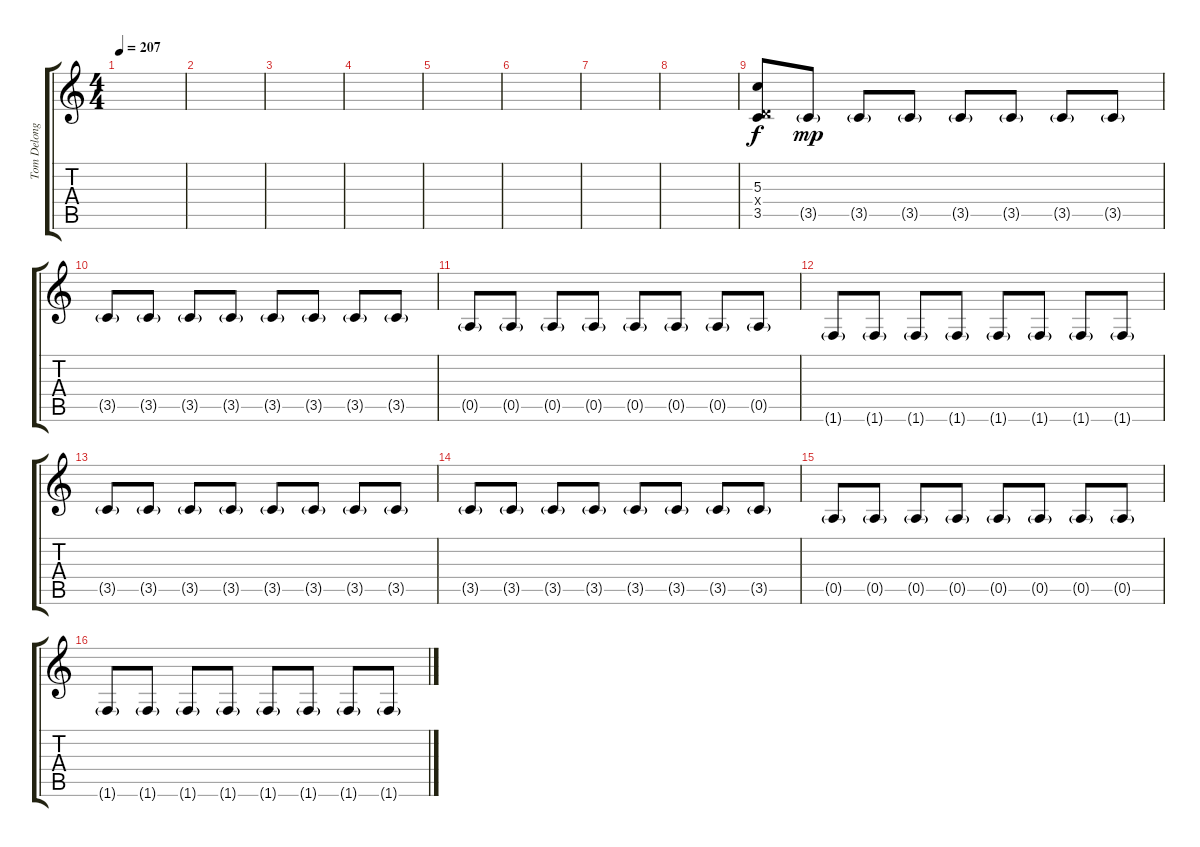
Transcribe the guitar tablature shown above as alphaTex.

\track ("Tom Delong (Distortion 2)" "Tom Delong") {instrument distortionguitar}
\staff {score tabs}
\tuning (E4 B3 G3 D3 A2 E2) {hide}
\ts (4 4)
\tempo 207
\clef g2
\ks c
|
|
|
|
|
|
|
|
(5.3 0.4{x} 3.5).8{dy f} 3.5{g}.8{dy mp} 3.5{g}.8 3.5{g}.8 3.5{g}.8 3.5{g}.8 3.5{g}.8 3.5{g}.8 |
3.5{g}.8 3.5{g}.8 3.5{g}.8 3.5{g}.8 3.5{g}.8 3.5{g}.8 3.5{g}.8 3.5{g}.8 |
0.5{g}.8 0.5{g}.8 0.5{g}.8 0.5{g}.8 0.5{g}.8 0.5{g}.8 0.5{g}.8 0.5{g}.8 |
1.6{g}.8 1.6{g}.8 1.6{g}.8 1.6{g}.8 1.6{g}.8 1.6{g}.8 1.6{g}.8 1.6{g}.8 |
3.5{g}.8 3.5{g}.8 3.5{g}.8 3.5{g}.8 3.5{g}.8 3.5{g}.8 3.5{g}.8 3.5{g}.8 |
3.5{g}.8 3.5{g}.8 3.5{g}.8 3.5{g}.8 3.5{g}.8 3.5{g}.8 3.5{g}.8 3.5{g}.8 |
0.5{g}.8 0.5{g}.8 0.5{g}.8 0.5{g}.8 0.5{g}.8 0.5{g}.8 0.5{g}.8 0.5{g}.8 |
1.6{g}.8 1.6{g}.8 1.6{g}.8 1.6{g}.8 1.6{g}.8 1.6{g}.8 1.6{g}.8 1.6{g}.8
